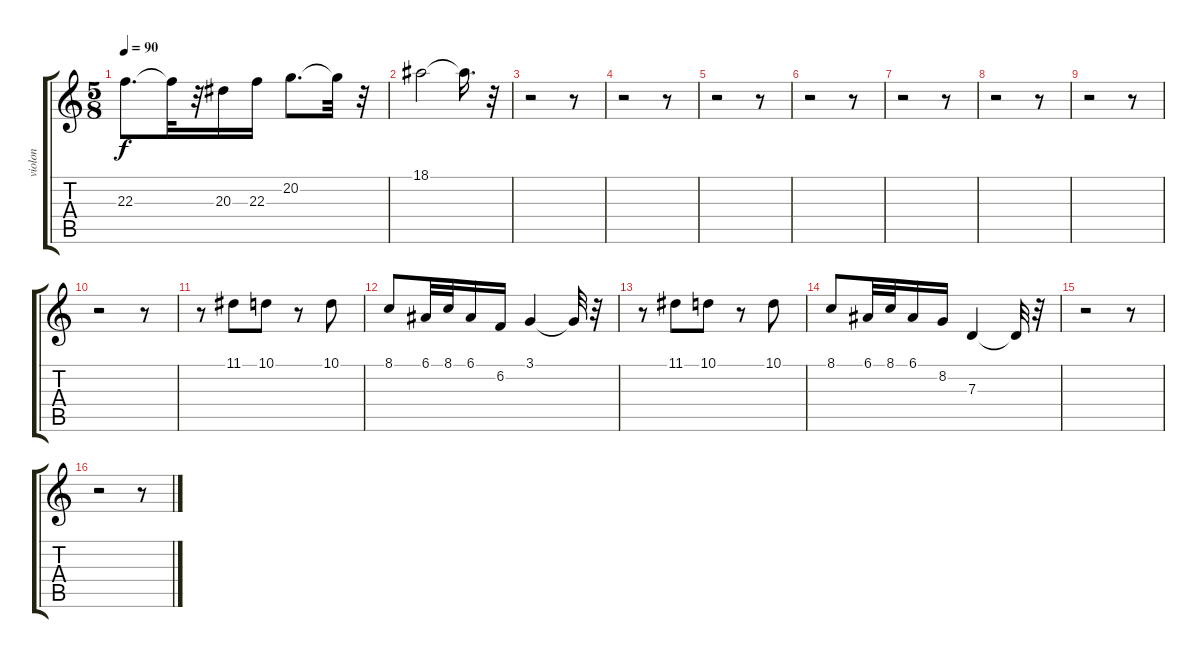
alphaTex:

\track ("violon" "violon") {instrument violin}
\staff {score tabs}
\tuning (E4 B3 G3 D3 A2 E2) {hide}
\ts (5 8)
\tempo 90
\clef g2
\ks c
22.3.8{d dy f} 22.3{t}.32 r.32 20.3.16 22.3.16 20.2.8{d} 20.2{t}.32 r.32 |
18.1.2 18.1{t}.16{d} r.32 |
r.2 r.8 |
r.2 r.8 |
r.2 r.8 |
r.2 r.8 |
r.2 r.8 |
r.2 r.8 |
r.2 r.8 |
r.2 r.8 |
r.8 11.1.8 10.1.8 r.8 10.1.8 |
8.1.8 6.1.32 8.1.32 6.1.16 6.2.16 3.1.4 3.1{t}.32 r.32 |
r.8 11.1.8 10.1.8 r.8 10.1.8 |
8.1.8 6.1.32 8.1.32 6.1.16 8.2.16 7.3.4 7.3{t}.32 r.32 |
r.2 r.8 |
r.2 r.8
